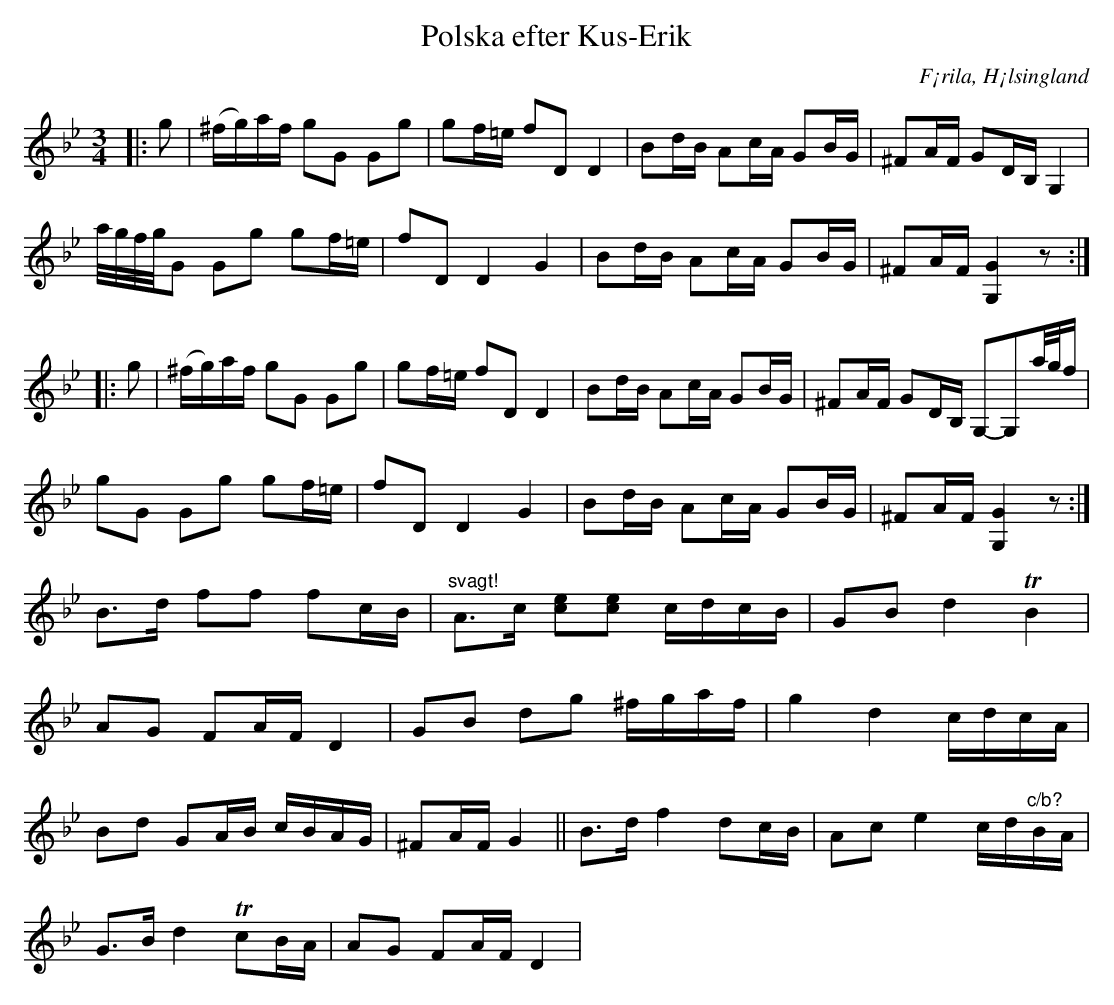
X:1
T: Polska efter Kus-Erik
O: F¡rila, H¡lsingland
M: 3/4
L: 1/16
K: Gm
|:g2 | (^fg)af g2G2 G2g2 | g2f=e f2D2 D4 | B2dB A2cA G2BG | ^F2AF G2DB, G,4 |
a/g/f/g/G2 G2g2 g2f=e | f2D2 D4 G4 | B2dB A2cA G2BG | ^F2AF [G,G]4 z2 :|
|:g2 | (^fg)af g2G2 G2g2 | g2f=e f2D2 D4 | B2dB A2cA G2BG | ^F2AF G2DB, G,2-G,2a/g/f |
g2G2 G2g2 g2f=e | f2D2 D4 G4 | B2dB A2cA G2BG | ^F2AF [G,G]4 z2 :|
B2>d2 f2f2 f2cB | "^svagt!"A2>c2 [c2e2][e2c2] cdcB | G2B2 d4 TB4 |
A2G2 F2AF D4 | G2B2 d2g2 ^fgaf | g4 d4 cdcA |
B2d2 G2AB cBAG | ^F2AF G4 || B2>d2 f4 d2cB | A2c2 e4 cd"^c/b?"BA |
G2>B2 d4 Tc2BA | A2G2 F2AF D4 |
